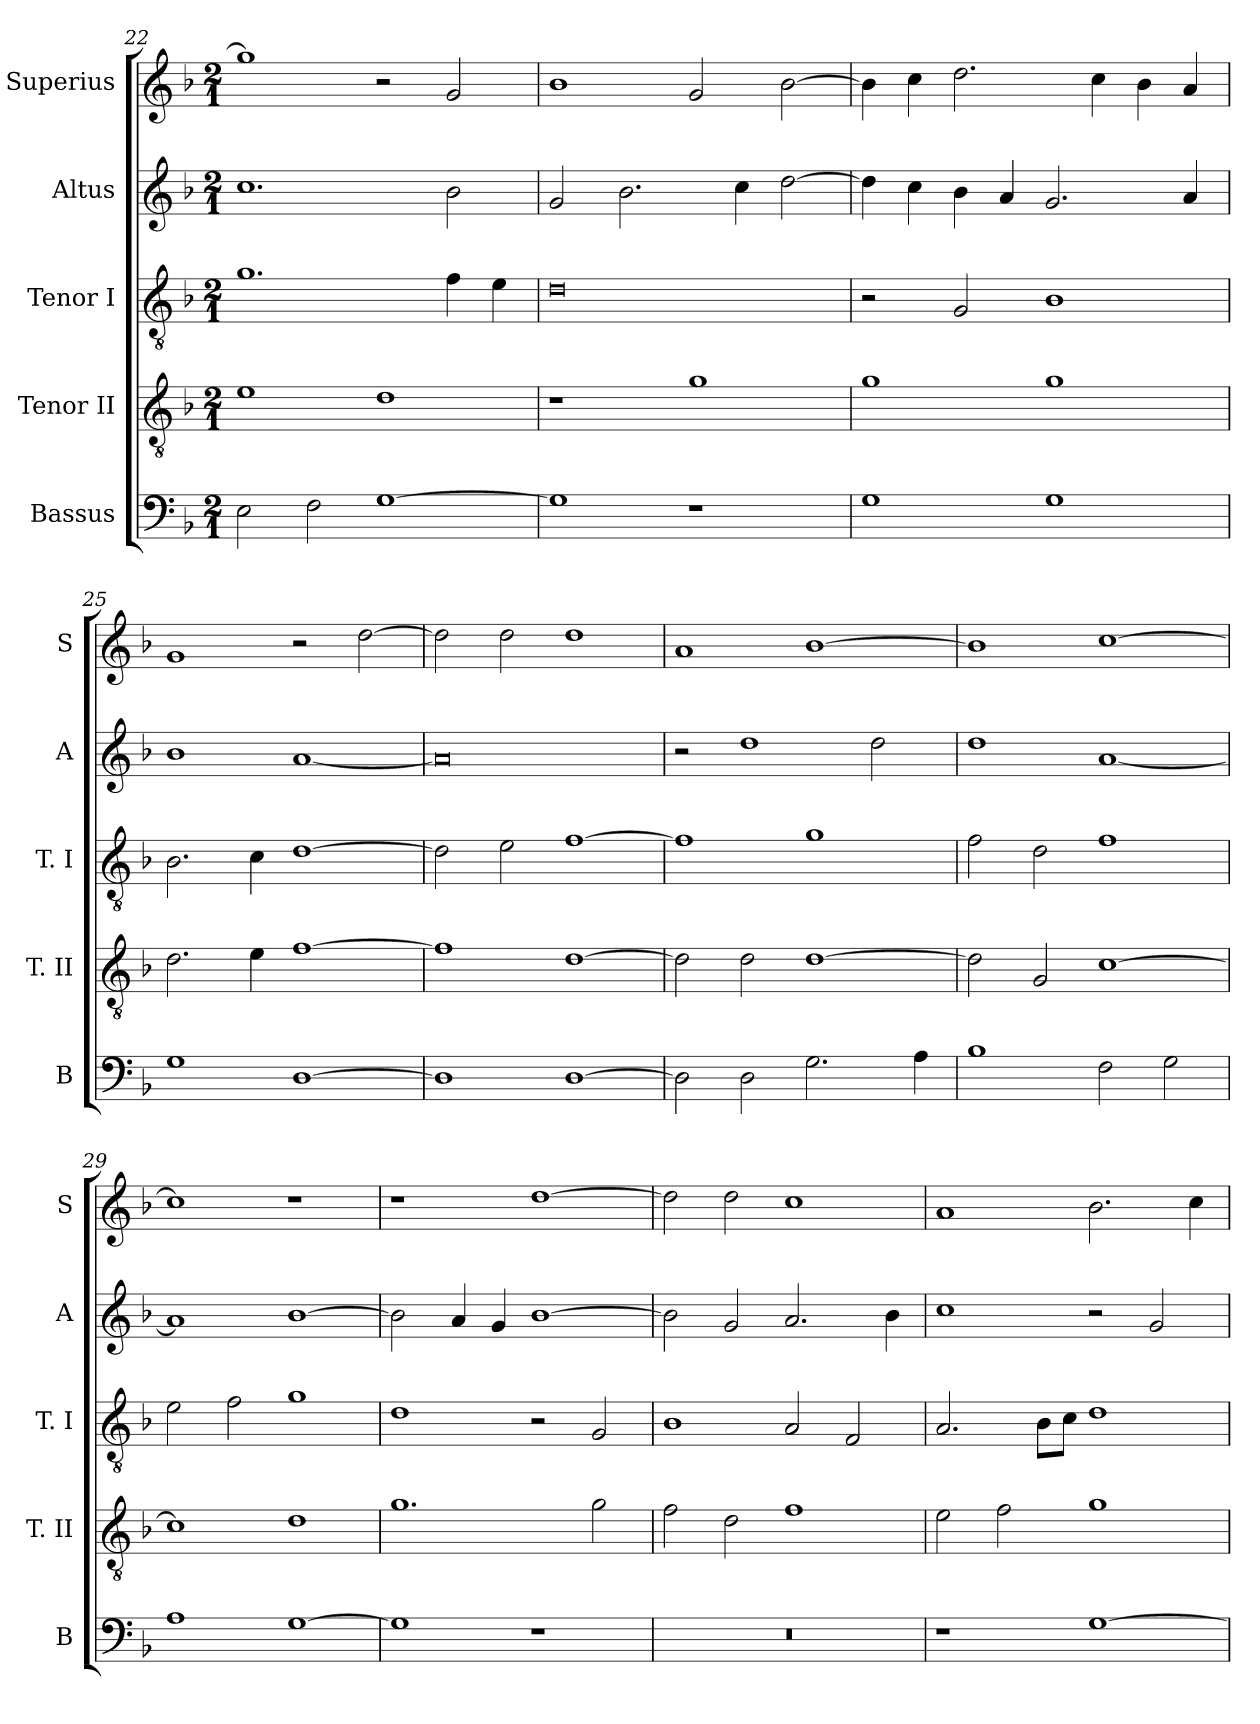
**kern	**kern	**kern	**kern	**kern
*part5	*part4	*part3	*part2	*part1
*staff5	*staff4	*staff3	*staff2	*staff1
*I"Bassus	*I"Tenor II	*I"Tenor I	*I"Altus	*I"Superius
*I'B	*I'T. II	*I'T. I	*I'A	*I'S
*clefF4	*clefGv2	*clefGv2	*clefG2	*clefG2
*k[b-]	*k[b-]	*k[b-]	*k[b-]	*k[b-]
*F:	*F:	*F:	*F:	*F:
*M2/1	*M2/1	*M2/1	*M2/1	*M2/1
=22	=22	=22	=22	=22
2E	1e	1.g	1.cc	1gg]
2F	.	.	.	.
[1G	1d	.	.	2r
.	.	4f	2b-	2g
.	.	4e	.	.
=23	=23	=23	=23	=23
1G]	1r	0d	2g	1b-
.	.	.	2.b-	.
1r	1g	.	.	2g
.	.	.	4cc	.
.	.	.	[2dd	[2b-
=24	=24	=24	=24	=24
1G	1g	2r	4dd]	4b-]
.	.	.	4cc	4cc
.	.	2G	4b-	2.dd
.	.	.	4a	.
1G	1g	1B-	2.g	.
.	.	.	.	4cc
.	.	.	.	4b-
.	.	.	4a	4a
=25	=25	=25	=25	=25
1G	2.d	2.B-	1b-	1g
.	4e	4c	.	.
[1D	[1f	[1d	[1a	2r
.	.	.	.	[2dd
=26	=26	=26	=26	=26
1D]	1f]	2d]	0a]	2dd]
.	.	2e	.	2dd
[1D	[1d	[1f	.	1dd
=27	=27	=27	=27	=27
2D]	2d]	1f]	2r	1a
2D	2d	.	1dd	.
2.G	[1d	1g	.	[1b-
.	.	.	2dd	.
4A	.	.	.	.
=28	=28	=28	=28	=28
1B-	2d]	2f	1dd	1b-]
.	2G	2d	.	.
2F	[1c	1f	[1a	[1cc
2G	.	.	.	.
=29	=29	=29	=29	=29
1A	1c]	2e	1a]	1cc]
.	.	2f	.	.
[1G	1d	1g	[1b-	1r
=30	=30	=30	=30	=30
1G]	1.g	1d	2b-]	1r
.	.	.	4a	.
.	.	.	4g	.
1r	.	2r	[1b-	[1dd
.	2g	2G	.	.
=31	=31	=31	=31	=31
0r	2f	1B-	2b-]	2dd]
.	2d	.	2g	2dd
.	1f	2A	2.a	1cc
.	.	2F	.	.
.	.	.	4b-	.
=32	=32	=32	=32	=32
1r	2e	2.A	1cc	1a
.	2f	.	.	.
.	.	8B-L	.	.
.	.	8cJ	.	.
[1G	1g	1d	2r	2.b-
.	.	.	2g	.
.	.	.	.	4cc
=	=	=	=	=
*-	*-	*-	*-	*-
